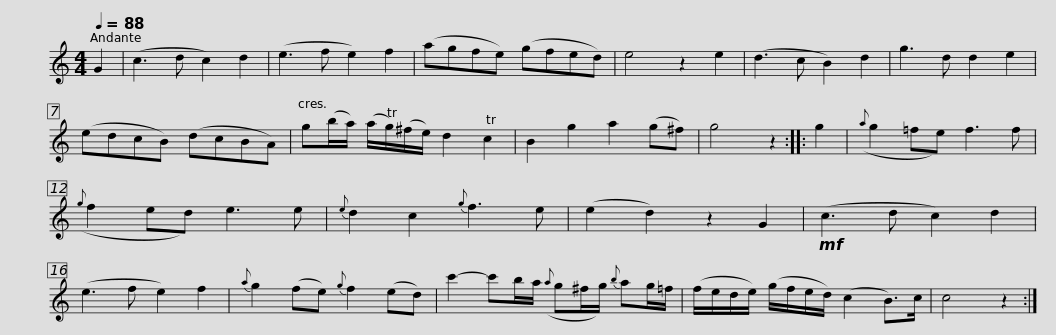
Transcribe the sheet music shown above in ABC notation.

X:1
L:1/8
Q:1/4=88
M:4/4
I:linebreak $
K:C
V:1 treble
V:1
 G2 | (c3 d c2) d2 | (e3 f e2) f2 | (agfe) (gfed) | e4 z2 e2 | %5
 (d3 c B2) d2 | g3 d d2 e2 | (edcB) (dcBA) |$ g(b/a/) (a/Tg/)(^f/e/) d2 Tc2 | B2 g2 a2 (g^f) | %10
 g4 z2 :: g2 |({a} g2 =fe) f3 f |({g} f2 ed) e3 e |{e} d2 c2{g} f3 e |$ %15
 (e2 d2) z2 G2 |!mf! (c3 d c2) d2 | (e3 f e2) f2 |{a} g2 (fe){g} f2 (ed) | c'2- c'b/a/({a} g^f/g/){b} ag/=f/ |$ %20
 (f/e/d/e/) (g/f/e/d/) (c2 B>)c | c4 z2 :| %22
